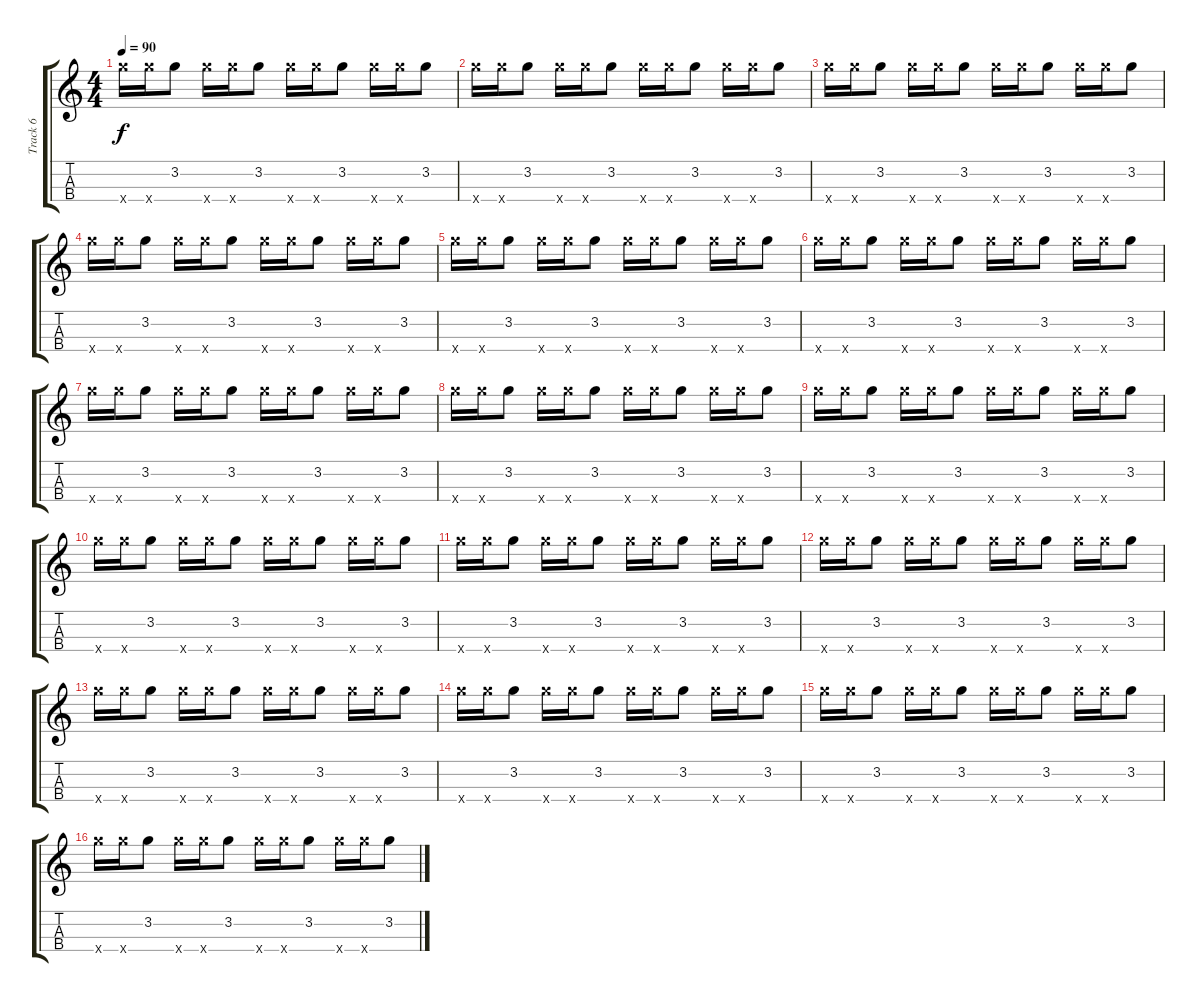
\track ("Track 6" "Track 6") {solo instrument acousticguitarnylon}
\staff {score tabs}
\tuning (A4 E4 C4 G4) {hide}
\ts (4 4)
\tempo 90
\clef g2
\ks c
0.4{x}.16{dy f instrument acousticguitarnylon} 0.4{x}.16 3.2.8 0.4{x}.16 0.4{x}.16 3.2.8 0.4{x}.16 0.4{x}.16 3.2.8 0.4{x}.16 0.4{x}.16 3.2.8 |
0.4{x}.16 0.4{x}.16 3.2.8 0.4{x}.16 0.4{x}.16 3.2.8 0.4{x}.16 0.4{x}.16 3.2.8 0.4{x}.16 0.4{x}.16 3.2.8 |
0.4{x}.16 0.4{x}.16 3.2.8 0.4{x}.16 0.4{x}.16 3.2.8 0.4{x}.16 0.4{x}.16 3.2.8 0.4{x}.16 0.4{x}.16 3.2.8 |
0.4{x}.16 0.4{x}.16 3.2.8 0.4{x}.16 0.4{x}.16 3.2.8 0.4{x}.16 0.4{x}.16 3.2.8 0.4{x}.16 0.4{x}.16 3.2.8 |
0.4{x}.16 0.4{x}.16 3.2.8 0.4{x}.16 0.4{x}.16 3.2.8 0.4{x}.16 0.4{x}.16 3.2.8 0.4{x}.16 0.4{x}.16 3.2.8 |
0.4{x}.16 0.4{x}.16 3.2.8 0.4{x}.16 0.4{x}.16 3.2.8 0.4{x}.16 0.4{x}.16 3.2.8 0.4{x}.16 0.4{x}.16 3.2.8 |
0.4{x}.16 0.4{x}.16 3.2.8 0.4{x}.16 0.4{x}.16 3.2.8 0.4{x}.16 0.4{x}.16 3.2.8 0.4{x}.16 0.4{x}.16 3.2.8 |
0.4{x}.16 0.4{x}.16 3.2.8 0.4{x}.16 0.4{x}.16 3.2.8 0.4{x}.16 0.4{x}.16 3.2.8 0.4{x}.16 0.4{x}.16 3.2.8 |
0.4{x}.16 0.4{x}.16 3.2.8 0.4{x}.16 0.4{x}.16 3.2.8 0.4{x}.16 0.4{x}.16 3.2.8 0.4{x}.16 0.4{x}.16 3.2.8 |
0.4{x}.16 0.4{x}.16 3.2.8 0.4{x}.16 0.4{x}.16 3.2.8 0.4{x}.16 0.4{x}.16 3.2.8 0.4{x}.16 0.4{x}.16 3.2.8 |
0.4{x}.16 0.4{x}.16 3.2.8 0.4{x}.16 0.4{x}.16 3.2.8 0.4{x}.16 0.4{x}.16 3.2.8 0.4{x}.16 0.4{x}.16 3.2.8 |
0.4{x}.16 0.4{x}.16 3.2.8 0.4{x}.16 0.4{x}.16 3.2.8 0.4{x}.16 0.4{x}.16 3.2.8 0.4{x}.16 0.4{x}.16 3.2.8 |
0.4{x}.16 0.4{x}.16 3.2.8 0.4{x}.16 0.4{x}.16 3.2.8 0.4{x}.16 0.4{x}.16 3.2.8 0.4{x}.16 0.4{x}.16 3.2.8 |
0.4{x}.16 0.4{x}.16 3.2.8 0.4{x}.16 0.4{x}.16 3.2.8 0.4{x}.16 0.4{x}.16 3.2.8 0.4{x}.16 0.4{x}.16 3.2.8 |
0.4{x}.16 0.4{x}.16 3.2.8 0.4{x}.16 0.4{x}.16 3.2.8 0.4{x}.16 0.4{x}.16 3.2.8 0.4{x}.16 0.4{x}.16 3.2.8 |
0.4{x}.16 0.4{x}.16 3.2.8 0.4{x}.16 0.4{x}.16 3.2.8 0.4{x}.16 0.4{x}.16 3.2.8 0.4{x}.16 0.4{x}.16 3.2.8
